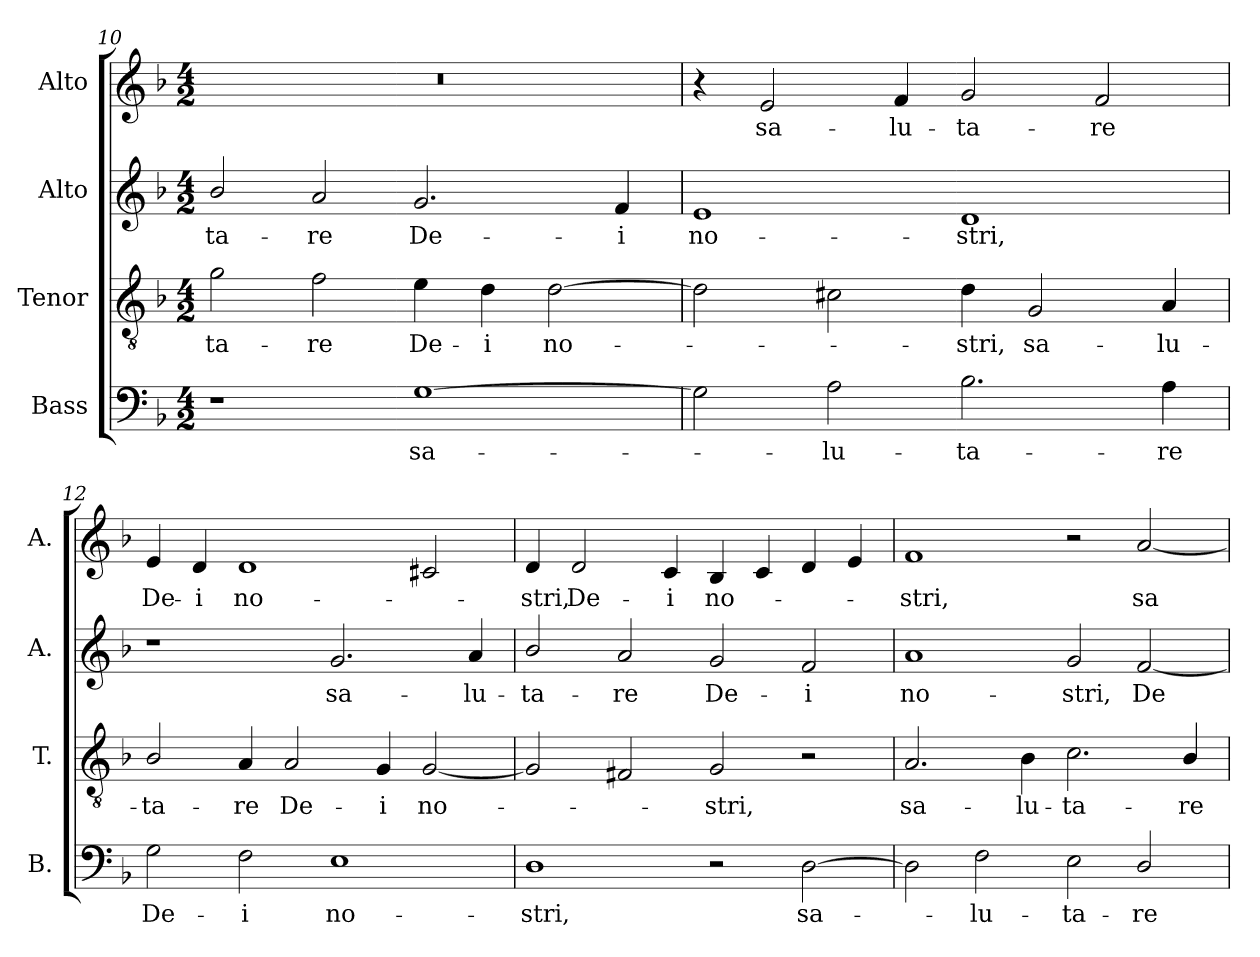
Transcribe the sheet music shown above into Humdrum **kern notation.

**kern	**text	**kern	**text	**kern	**text	**kern	**text
*part4	*part4	*part3	*part3	*part2	*part2	*part1	*part1
*staff4	*staff4	*staff3	*staff3	*staff2	*staff2	*staff1	*staff1
*I"Bass	*	*I"Tenor	*	*I"Alto	*	*I"Alto	*
*I'B.	*	*I'T.	*	*I'A.	*	*I'A.	*
*clefF4	*	*clefGv2	*	*clefG2	*	*clefG2	*
*	*	*ITrd7c12	*	*	*	*	*
*k[b-]	*	*k[b-]	*	*k[b-]	*	*k[b-]	*
*F:	*	*F:	*	*F:	*	*F:	*
*M4/2	*	*M4/2	*	*M4/2	*	*M4/2	*
=10	=10	=10	=10	=10	=10	=10	=10
!	!	!	!LO:LY:b:color=#000000	!	!	!	!
!	!	!	!	!	!LO:LY:b:color=#000000	!LO:N:vis=1	!
1r	.	2Gi\	-ta-	2b-i/	-ta-	0r	.
!	!	!	!LO:LY:b:color=#000000	!	!	!	!
!	!	!	!	!	!LO:LY:b:color=#000000	!	!
.	.	2Fi\	-re	2ai/	-re	.	.
!	!LO:LY:b:color=#000000	!	!	!	!	!	!
!	!	!	!LO:LY:b:color=#000000	!	!	!	!
!	!	!	!	!	!LO:LY:b:color=#000000	!	!
[1Gi	sa-	4Ei\	De-	2.gi/	De-	.	.
!	!	!	!LO:LY:b:color=#000000	!	!	!	!
.	.	4Di\	-i	.	.	.	.
!	!	!	!LO:LY:b:color=#000000	!	!	!	!
.	.	[2Di\	no-	.	.	.	.
!	!	!	!	!	!LO:LY:b:color=#000000	!	!
.	.	.	.	4fi/	-i	.	.
=11	=11	=11	=11	=11	=11	=11	=11
!	!	!	!	!	!LO:LY:b:color=#000000	!	!
2Gi\]	.	2Di\]	.	1ei	no-	4r	.
!	!	!	!	!	!	!	!LO:LY:b:color=#000000
.	.	.	.	.	.	2ei/	sa-
!	!LO:LY:b:color=#000000	!	!	!	!	!	!
2Ai\	-lu-	2C#Xi\	.	.	.	.	.
!	!	!	!	!	!	!	!LO:LY:b:color=#000000
.	.	.	.	.	.	4fi/	-lu-
!	!LO:LY:b:color=#000000	!	!	!	!	!	!
!	!	!	!LO:LY:b:color=#000000	!	!	!	!
!	!	!	!	!	!LO:LY:b:color=#000000	!	!
!	!	!	!	!	!	!	!LO:LY:b:color=#000000
2.B-i\	-ta-	4Di\	-stri,	1di	-stri,	2gi/	-ta-
!	!	!	!LO:LY:b:color=#000000	!	!	!	!
.	.	2GGi/	sa-	.	.	.	.
!	!	!	!	!	!	!	!LO:LY:b:color=#000000
.	.	.	.	.	.	2fi/	-re
!	!LO:LY:b:color=#000000	!	!	!	!	!	!
!	!	!	!LO:LY:b:color=#000000	!	!	!	!
4Ai\	-re	4AAi/	-lu-	.	.	.	.
=12	=12	=12	=12	=12	=12	=12	=12
!	!LO:LY:b:color=#000000	!	!	!	!	!	!
!	!	!	!LO:LY:b:color=#000000	!	!	!	!
!	!	!	!	!	!	!	!LO:LY:b:color=#000000
2Gi\	De-	2BB-i/	-ta-	1r	.	4ei/	De-
!	!	!	!	!	!	!	!LO:LY:b:color=#000000
.	.	.	.	.	.	4di/	-i
!	!LO:LY:b:color=#000000	!	!	!	!	!	!
!	!	!	!LO:LY:b:color=#000000	!	!	!	!
!	!	!	!	!	!	!	!LO:LY:b:color=#000000
2Fi\	-i	4AAi/	-re	.	.	1di	no-
!	!	!	!LO:LY:b:color=#000000	!	!	!	!
.	.	2AAi/	De-	.	.	.	.
!	!LO:LY:b:color=#000000	!	!	!	!	!	!
!	!	!	!	!	!LO:LY:b:color=#000000	!	!
1Ei	no-	.	.	2.gi/	sa-	.	.
!	!	!	!LO:LY:b:color=#000000	!	!	!	!
.	.	4GGi/	-i	.	.	.	.
!	!	!	!LO:LY:b:color=#000000	!	!	!	!
.	.	[2GGi/	no-	.	.	2c#Xi/	.
!	!	!	!	!	!LO:LY:b:color=#000000	!	!
.	.	.	.	4ai/	-lu-	.	.
!!LO:LB:g=z
=13	=13	=13	=13	=13	=13	=13	=13
!	!LO:LY:b:color=#000000	!	!	!	!	!	!
!	!	!	!	!	!LO:LY:b:color=#000000	!	!
!	!	!	!	!	!	!	!LO:LY:b:color=#000000
1Di	-stri,	2GGi/]	.	2b-i/	-ta-	4di/	-stri,
!	!	!	!	!	!	!	!LO:LY:b:color=#000000
.	.	.	.	.	.	2di/	De-
!	!	!	!	!	!LO:LY:b:color=#000000	!	!
.	.	2FF#Xi/	.	2ai/	-re	.	.
!	!	!	!	!	!	!	!LO:LY:b:color=#000000
.	.	.	.	.	.	4ci/	-i
!	!	!	!LO:LY:b:color=#000000	!	!	!	!
!	!	!	!	!	!LO:LY:b:color=#000000	!	!
!	!	!	!	!	!	!	!LO:LY:b:color=#000000
2r	.	2GGi/	-stri,	2gi/	De-	4B-i/	no-
.	.	.	.	.	.	4ci/	.
!	!LO:LY:b:color=#000000	!	!	!	!	!	!
!	!	!	!	!	!LO:LY:b:color=#000000	!	!
[2Di\	sa-	2r	.	2fi/	-i	4di/	.
.	.	.	.	.	.	4ei/	.
=14	=14	=14	=14	=14	=14	=14	=14
!	!	!	!LO:LY:b:color=#000000	!	!	!	!
!	!	!	!	!	!LO:LY:b:color=#000000	!	!
!	!	!	!	!	!	!	!LO:LY:b:color=#000000
2Di\]	.	2.AAi/	sa-	1ai	no-	1fi	-stri,
!	!LO:LY:b:color=#000000	!	!	!	!	!	!
2Fi\	-lu-	.	.	.	.	.	.
!	!	!	!LO:LY:b:color=#000000	!	!	!	!
.	.	4BB-i\	-lu-	.	.	.	.
!	!LO:LY:b:color=#000000	!	!	!	!	!	!
!	!	!	!LO:LY:b:color=#000000	!	!	!	!
!	!	!	!	!	!LO:LY:b:color=#000000	!	!
2Ei\	-ta-	2.Ci\	-ta-	2gi/	-stri,	2r	.
!	!LO:LY:b:color=#000000	!	!	!	!	!	!
!	!	!	!	!	!LO:LY:b:color=#000000	!	!
!	!	!	!	!	!	!	!LO:LY:b:color=#000000
2Di/	-re	.	.	[2fi/	De-	[2ai/	sa-
!	!	!	!LO:LY:b:color=#000000	!	!	!	!
.	.	4BB-i/	-re	.	.	.	.
=	=	=	=	=	=	=	=
*-	*-	*-	*-	*-	*-	*-	*-
